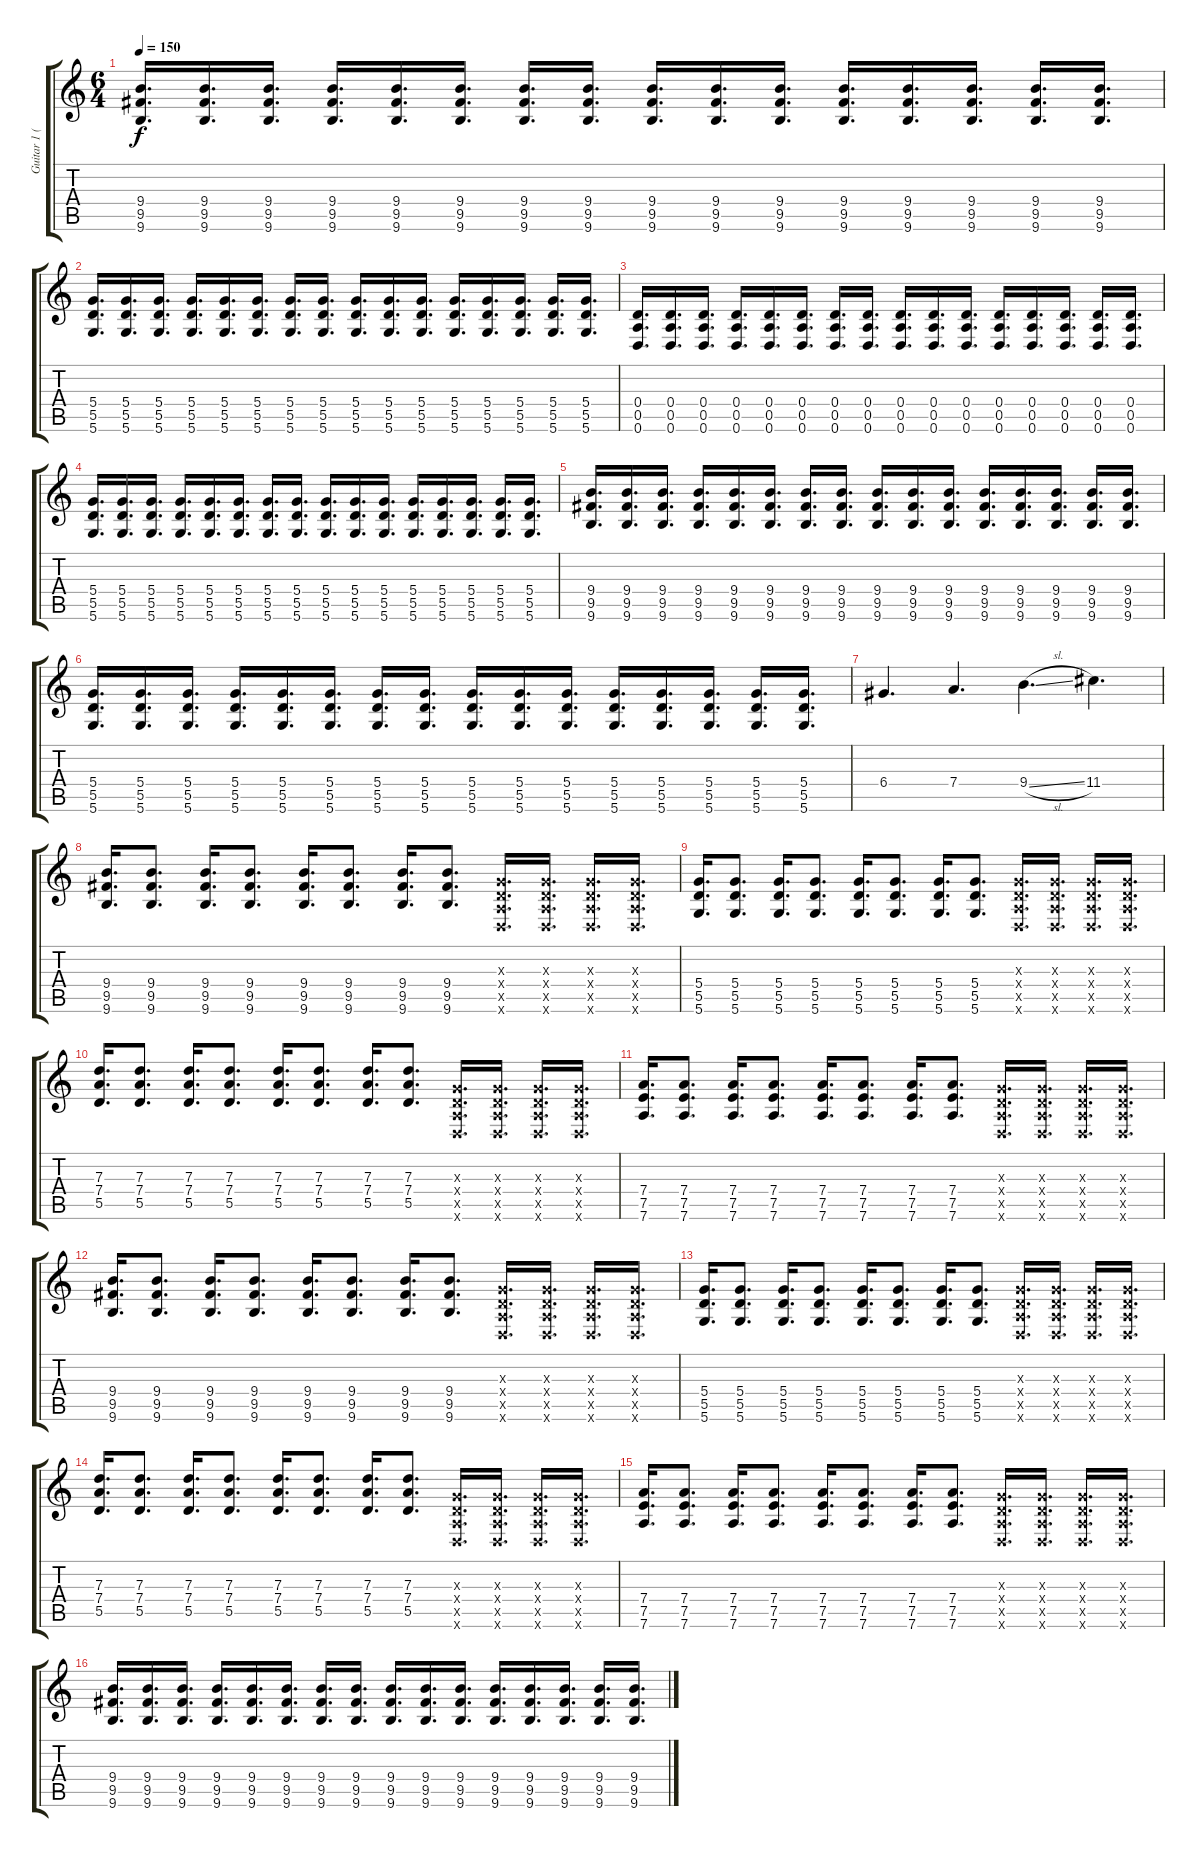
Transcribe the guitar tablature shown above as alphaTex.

\track ("Guitar 1 (Alex)" "Guitar 1 (") {instrument distortionguitar}
\staff {score tabs}
\tuning (E4 B3 G3 D3 A2 D2) {hide}
\ts (6 4)
\tempo 150
\clef g2
\ks c
(9.4 9.5 9.6).16{d dy f} (9.4 9.5 9.6).16{d} (9.4 9.5 9.6).16{d} (9.4 9.5 9.6).16{d} (9.4 9.5 9.6).16{d} (9.4 9.5 9.6).16{d} (9.4 9.5 9.6).16{d} (9.4 9.5 9.6).16{d} (9.4 9.5 9.6).16{d} (9.4 9.5 9.6).16{d} (9.4 9.5 9.6).16{d} (9.4 9.5 9.6).16{d} (9.4 9.5 9.6).16{d} (9.4 9.5 9.6).16{d} (9.4 9.5 9.6).16{d} (9.4 9.5 9.6).16{d} |
(5.4 5.5 5.6).16{d} (5.4 5.5 5.6).16{d} (5.4 5.5 5.6).16{d} (5.4 5.5 5.6).16{d} (5.4 5.5 5.6).16{d} (5.4 5.5 5.6).16{d} (5.4 5.5 5.6).16{d} (5.4 5.5 5.6).16{d} (5.4 5.5 5.6).16{d} (5.4 5.5 5.6).16{d} (5.4 5.5 5.6).16{d} (5.4 5.5 5.6).16{d} (5.4 5.5 5.6).16{d} (5.4 5.5 5.6).16{d} (5.4 5.5 5.6).16{d} (5.4 5.5 5.6).16{d} |
(0.4 0.5 0.6).16{d} (0.4 0.5 0.6).16{d} (0.4 0.5 0.6).16{d} (0.4 0.5 0.6).16{d} (0.4 0.5 0.6).16{d} (0.4 0.5 0.6).16{d} (0.4 0.5 0.6).16{d} (0.4 0.5 0.6).16{d} (0.4 0.5 0.6).16{d} (0.4 0.5 0.6).16{d} (0.4 0.5 0.6).16{d} (0.4 0.5 0.6).16{d} (0.4 0.5 0.6).16{d} (0.4 0.5 0.6).16{d} (0.4 0.5 0.6).16{d} (0.4 0.5 0.6).16{d} |
(5.4 5.5 5.6).16{d} (5.4 5.5 5.6).16{d} (5.4 5.5 5.6).16{d} (5.4 5.5 5.6).16{d} (5.4 5.5 5.6).16{d} (5.4 5.5 5.6).16{d} (5.4 5.5 5.6).16{d} (5.4 5.5 5.6).16{d} (5.4 5.5 5.6).16{d} (5.4 5.5 5.6).16{d} (5.4 5.5 5.6).16{d} (5.4 5.5 5.6).16{d} (5.4 5.5 5.6).16{d} (5.4 5.5 5.6).16{d} (5.4 5.5 5.6).16{d} (5.4 5.5 5.6).16{d} |
(9.4 9.5 9.6).16{d} (9.4 9.5 9.6).16{d} (9.4 9.5 9.6).16{d} (9.4 9.5 9.6).16{d} (9.4 9.5 9.6).16{d} (9.4 9.5 9.6).16{d} (9.4 9.5 9.6).16{d} (9.4 9.5 9.6).16{d} (9.4 9.5 9.6).16{d} (9.4 9.5 9.6).16{d} (9.4 9.5 9.6).16{d} (9.4 9.5 9.6).16{d} (9.4 9.5 9.6).16{d} (9.4 9.5 9.6).16{d} (9.4 9.5 9.6).16{d} (9.4 9.5 9.6).16{d} |
(5.4 5.5 5.6).16{d} (5.4 5.5 5.6).16{d} (5.4 5.5 5.6).16{d} (5.4 5.5 5.6).16{d} (5.4 5.5 5.6).16{d} (5.4 5.5 5.6).16{d} (5.4 5.5 5.6).16{d} (5.4 5.5 5.6).16{d} (5.4 5.5 5.6).16{d} (5.4 5.5 5.6).16{d} (5.4 5.5 5.6).16{d} (5.4 5.5 5.6).16{d} (5.4 5.5 5.6).16{d} (5.4 5.5 5.6).16{d} (5.4 5.5 5.6).16{d} (5.4 5.5 5.6).16{d} |
6.4.4{d} 7.4.4{d} 9.4{sl}.4{d} 11.4.4{d} |
(9.4 9.5 9.6).16{d} (9.4 9.5 9.6).8{d} (9.4 9.5 9.6).16{d} (9.4 9.5 9.6).8{d} (9.4 9.5 9.6).16{d} (9.4 9.5 9.6).8{d} (9.4 9.5 9.6).16{d} (9.4 9.5 9.6).8{d} (0.3{x} 0.4{x} 0.5{x} 0.6{x}).16{d} (0.3{x} 0.4{x} 0.5{x} 0.6{x}).16{d} (0.3{x} 0.4{x} 0.5{x} 0.6{x}).16{d} (0.3{x} 0.4{x} 0.5{x} 0.6{x}).16{d} |
(5.4 5.5 5.6).16{d} (5.4 5.5 5.6).8{d} (5.4 5.5 5.6).16{d} (5.4 5.5 5.6).8{d} (5.4 5.5 5.6).16{d} (5.4 5.5 5.6).8{d} (5.4 5.5 5.6).16{d} (5.4 5.5 5.6).8{d} (0.3{x} 0.4{x} 0.5{x} 0.6{x}).16{d} (0.3{x} 0.4{x} 0.5{x} 0.6{x}).16{d} (0.3{x} 0.4{x} 0.5{x} 0.6{x}).16{d} (0.3{x} 0.4{x} 0.5{x} 0.6{x}).16{d} |
(7.3 7.4 5.5).16{d} (7.3 7.4 5.5).8{d} (7.3 7.4 5.5).16{d} (7.3 7.4 5.5).8{d} (7.3 7.4 5.5).16{d} (7.3 7.4 5.5).8{d} (7.3 7.4 5.5).16{d} (7.3 7.4 5.5).8{d} (0.3{x} 0.4{x} 0.5{x} 0.6{x}).16{d} (0.3{x} 0.4{x} 0.5{x} 0.6{x}).16{d} (0.3{x} 0.4{x} 0.5{x} 0.6{x}).16{d} (0.3{x} 0.4{x} 0.5{x} 0.6{x}).16{d} |
(7.4 7.5 7.6).16{d} (7.4 7.5 7.6).8{d} (7.4 7.5 7.6).16{d} (7.4 7.5 7.6).8{d} (7.4 7.5 7.6).16{d} (7.4 7.5 7.6).8{d} (7.4 7.5 7.6).16{d} (7.4 7.5 7.6).8{d} (0.3{x} 0.4{x} 0.5{x} 0.6{x}).16{d} (0.3{x} 0.4{x} 0.5{x} 0.6{x}).16{d} (0.3{x} 0.4{x} 0.5{x} 0.6{x}).16{d} (0.3{x} 0.4{x} 0.5{x} 0.6{x}).16{d} |
(9.4 9.5 9.6).16{d} (9.4 9.5 9.6).8{d} (9.4 9.5 9.6).16{d} (9.4 9.5 9.6).8{d} (9.4 9.5 9.6).16{d} (9.4 9.5 9.6).8{d} (9.4 9.5 9.6).16{d} (9.4 9.5 9.6).8{d} (0.3{x} 0.4{x} 0.5{x} 0.6{x}).16{d} (0.3{x} 0.4{x} 0.5{x} 0.6{x}).16{d} (0.3{x} 0.4{x} 0.5{x} 0.6{x}).16{d} (0.3{x} 0.4{x} 0.5{x} 0.6{x}).16{d} |
(5.4 5.5 5.6).16{d} (5.4 5.5 5.6).8{d} (5.4 5.5 5.6).16{d} (5.4 5.5 5.6).8{d} (5.4 5.5 5.6).16{d} (5.4 5.5 5.6).8{d} (5.4 5.5 5.6).16{d} (5.4 5.5 5.6).8{d} (0.3{x} 0.4{x} 0.5{x} 0.6{x}).16{d} (0.3{x} 0.4{x} 0.5{x} 0.6{x}).16{d} (0.3{x} 0.4{x} 0.5{x} 0.6{x}).16{d} (0.3{x} 0.4{x} 0.5{x} 0.6{x}).16{d} |
(7.3 7.4 5.5).16{d} (7.3 7.4 5.5).8{d} (7.3 7.4 5.5).16{d} (7.3 7.4 5.5).8{d} (7.3 7.4 5.5).16{d} (7.3 7.4 5.5).8{d} (7.3 7.4 5.5).16{d} (7.3 7.4 5.5).8{d} (0.3{x} 0.4{x} 0.5{x} 0.6{x}).16{d} (0.3{x} 0.4{x} 0.5{x} 0.6{x}).16{d} (0.3{x} 0.4{x} 0.5{x} 0.6{x}).16{d} (0.3{x} 0.4{x} 0.5{x} 0.6{x}).16{d} |
(7.4 7.5 7.6).16{d} (7.4 7.5 7.6).8{d} (7.4 7.5 7.6).16{d} (7.4 7.5 7.6).8{d} (7.4 7.5 7.6).16{d} (7.4 7.5 7.6).8{d} (7.4 7.5 7.6).16{d} (7.4 7.5 7.6).8{d} (0.3{x} 0.4{x} 0.5{x} 0.6{x}).16{d} (0.3{x} 0.4{x} 0.5{x} 0.6{x}).16{d} (0.3{x} 0.4{x} 0.5{x} 0.6{x}).16{d} (0.3{x} 0.4{x} 0.5{x} 0.6{x}).16{d} |
(9.4 9.5 9.6).16{d} (9.4 9.5 9.6).16{d} (9.4 9.5 9.6).16{d} (9.4 9.5 9.6).16{d} (9.4 9.5 9.6).16{d} (9.4 9.5 9.6).16{d} (9.4 9.5 9.6).16{d} (9.4 9.5 9.6).16{d} (9.4 9.5 9.6).16{d} (9.4 9.5 9.6).16{d} (9.4 9.5 9.6).16{d} (9.4 9.5 9.6).16{d} (9.4 9.5 9.6).16{d} (9.4 9.5 9.6).16{d} (9.4 9.5 9.6).16{d} (9.4 9.5 9.6).16{d}
